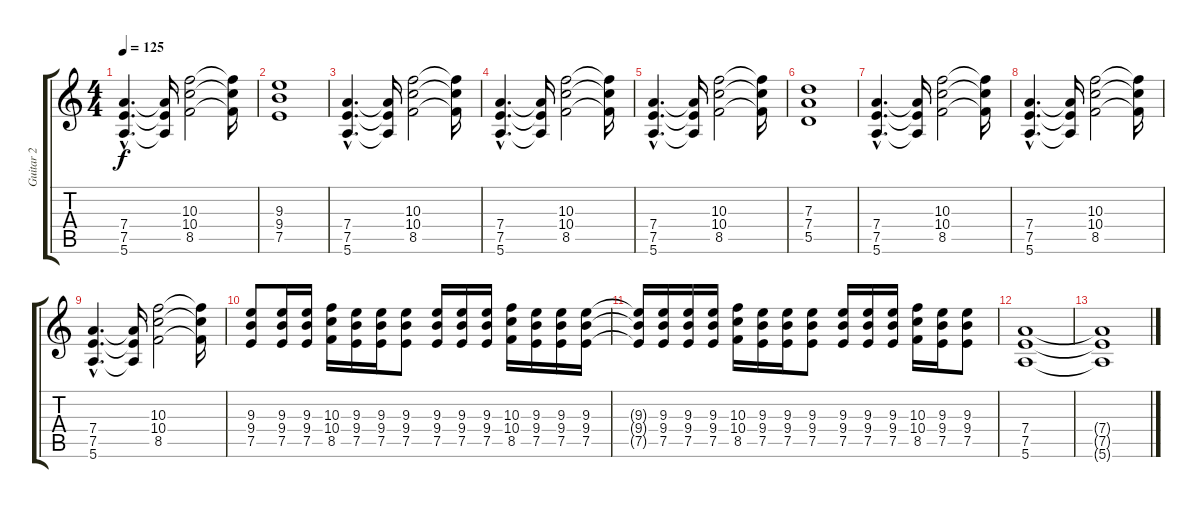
\track ("Guitar 2" "Guitar 2") {instrument distortionguitar}
\staff {score tabs}
\tuning (E4 B3 G3 D3 A2 E2) {hide}
\ts (4 4)
\tempo 125
\clef g2
\ks c
(7.4{hac} 7.5{hac} 5.6{hac}).4{d dy f} (7.4{t} 7.5{t} 5.6{t}).16 (10.3 10.4 8.5).2 (10.3{t} 10.4{t} 8.5{t}).16 |
(9.3 9.4 7.5).1 |
(7.4{hac} 7.5{hac} 5.6{hac}).4{d} (7.4{t} 7.5{t} 5.6{t}).16 (10.3 10.4 8.5).2 (10.3{t} 10.4{t} 8.5{t}).16 |
(7.4{hac} 7.5{hac} 5.6{hac}).4{d} (7.4{t} 7.5{t} 5.6{t}).16 (10.3 10.4 8.5).2 (10.3{t} 10.4{t} 8.5{t}).16 |
(7.4{hac} 7.5{hac} 5.6{hac}).4{d} (7.4{t} 7.5{t} 5.6{t}).16 (10.3 10.4 8.5).2 (10.3{t} 10.4{t} 8.5{t}).16 |
(7.3 7.4 5.5).1 |
(7.4{hac} 7.5{hac} 5.6{hac}).4{d} (7.4{t} 7.5{t} 5.6{t}).16 (10.3 10.4 8.5).2 (10.3{t} 10.4{t} 8.5{t}).16 |
(7.4{hac} 7.5{hac} 5.6{hac}).4{d} (7.4{t} 7.5{t} 5.6{t}).16 (10.3 10.4 8.5).2 (10.3{t} 10.4{t} 8.5{t}).16 |
(7.4{hac} 7.5{hac} 5.6{hac}).4{d} (7.4{t} 7.5{t} 5.6{t}).16 (10.3 10.4 8.5).2 (10.3{t} 10.4{t} 8.5{t}).16 |
(9.3 9.4 7.5).8 (9.3 9.4 7.5).16 (9.3 9.4 7.5).16 (10.3 10.4 8.5).16 (9.3 9.4 7.5).16 (9.3 9.4 7.5).16 (9.3 9.4 7.5).8 (9.3 9.4 7.5).16 (9.3 9.4 7.5).16 (9.3 9.4 7.5).16 (10.3 10.4 8.5).16 (9.3 9.4 7.5).16 (9.3 9.4 7.5).16 (9.3 9.4 7.5).16 |
(9.3{t} 9.4{t} 7.5{t}).16 (9.3 9.4 7.5).16 (9.3 9.4 7.5).16 (9.3 9.4 7.5).16 (10.3 10.4 8.5).16 (9.3 9.4 7.5).16 (9.3 9.4 7.5).16 (9.3 9.4 7.5).8 (9.3 9.4 7.5).16 (9.3 9.4 7.5).16 (9.3 9.4 7.5).16 (10.3 10.4 8.5).16 (9.3 9.4 7.5).16 (9.3 9.4 7.5).8 |
(7.4 7.5 5.6).1 |
(7.4{t} 7.5{t} 5.6{t}).1{volume 2}
